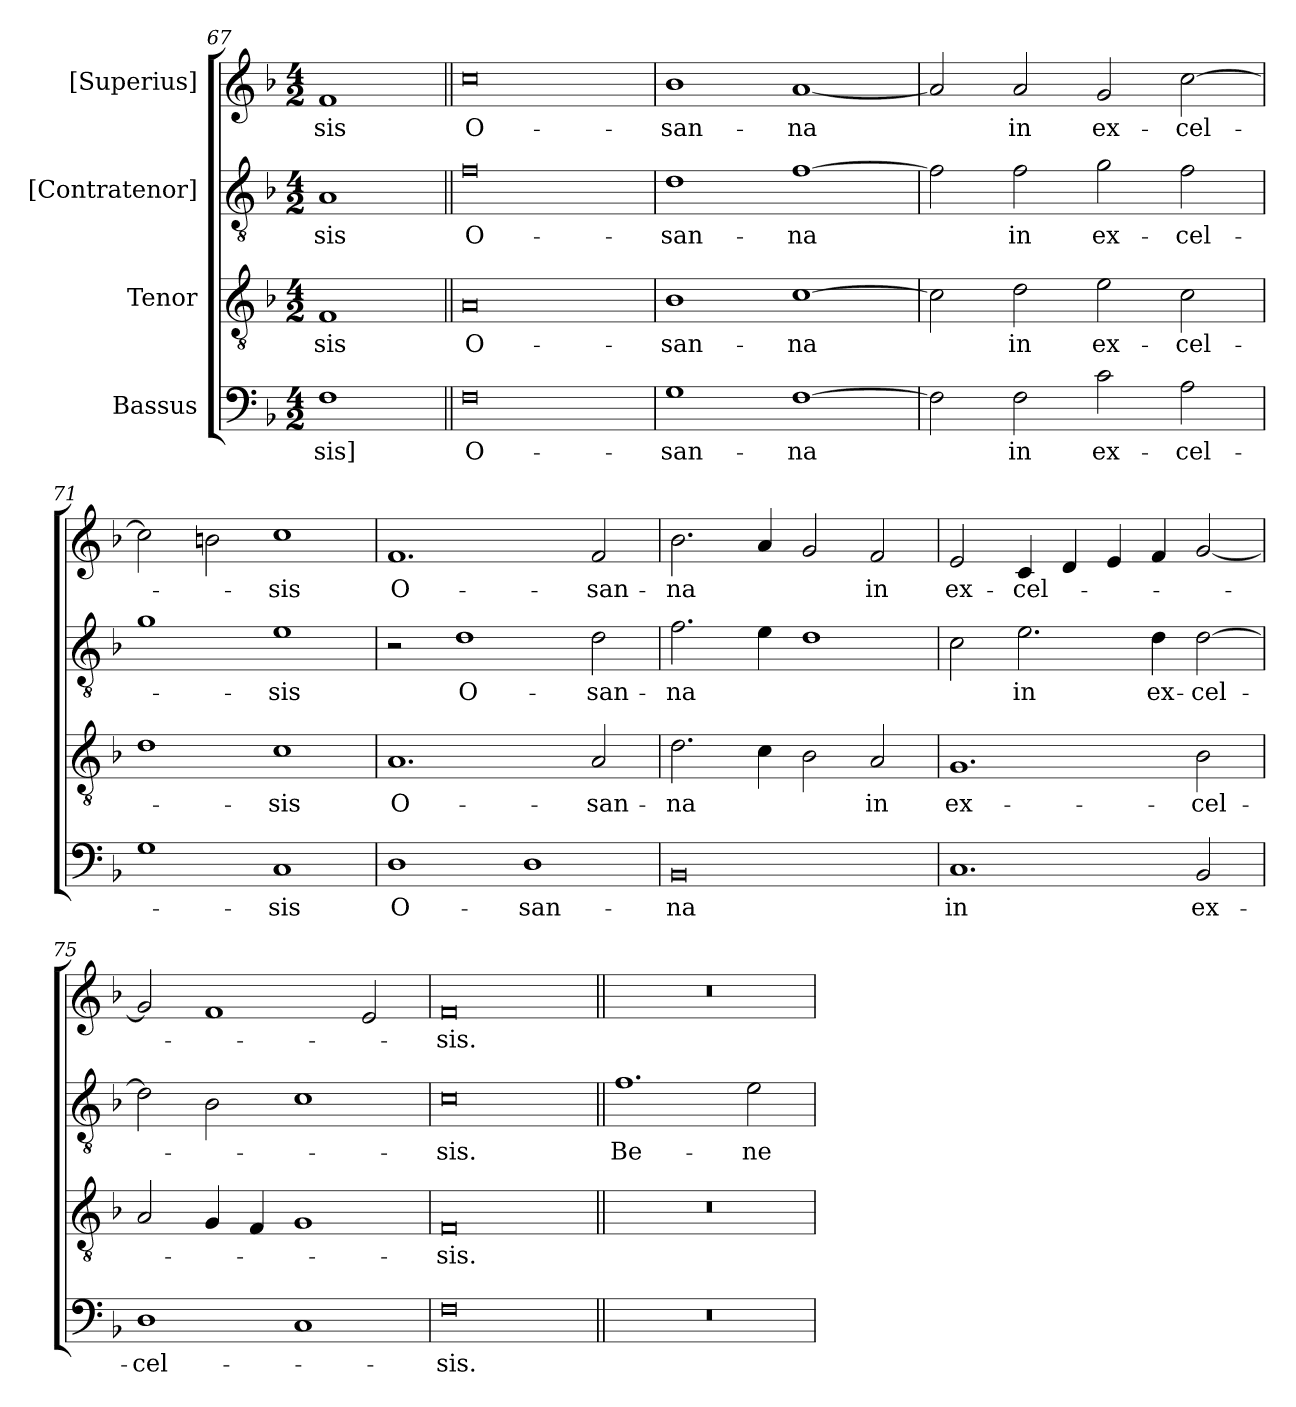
**kern	**text	**kern	**text	**kern	**text	**kern	**text
*part4	*part4	*part3	*part3	*part2	*part2	*part1	*part1
*staff4	*staff4	*staff3	*staff3	*staff2	*staff2	*staff1	*staff1
*I"Bassus	*	*I"Tenor	*	*I"[Contratenor]	*	*I"[Superius]	*
*clefF4	*	*clefGv2	*	*clefGv2	*	*clefG2	*
*k[b-]	*	*k[b-]	*	*k[b-]	*	*k[b-]	*
*M4/2	*	*M4/2	*	*M4/2	*	*M4/2	*
=67	=67	=67	=67	=67	=67	=67	=67
1F\	-sis]	1F/	-sis	1A/	-sis	1f/	-sis
=68||	=68||	=68||	=68||	=68||	=68||	=68||	=68||
0F\	O-	0A/	O-	0f\	O-	0cc\	O-
=69	=69	=69	=69	=69	=69	=69	=69
1G\	-san-	1B-\	-san-	1d\	-san-	1b-\	-san-
[1F\	-na	[1c\	-na	[1f\	-na	[1a/	-na
=70	=70	=70	=70	=70	=70	=70	=70
2F\]	.	2c\]	.	2f\]	.	2a/]	.
2F\	in	2d\	in	2f\	in	2a/	in
2c\	ex-	2e\	ex-	2g\	ex-	2g/	ex-
2A\	-cel-	2c\	-cel-	2f\	-cel-	[2cc\	-cel-
=71	=71	=71	=71	=71	=71	=71	=71
1G\	.	1d\	.	1g\	.	2cc\]	.
.	.	.	.	.	.	2b\	.
1C/	-sis	1c\	-sis	1e\	-sis	1cc\	-sis
=72	=72	=72	=72	=72	=72	=72	=72
1D\	O-	1.A/	O-	2r	.	1.f/	O-
.	.	.	.	1d\	O-	.	.
1D\	-san-	.	.	.	.	.	.
.	.	2A/	-san-	2d\	-san-	2f/	-san-
=73	=73	=73	=73	=73	=73	=73	=73
0BB-/	-na	2.d\	-na	2.f\	-na	2.b-\	-na
.	.	4c\	.	4e\	.	4a/	.
.	.	2B-\	.	1d\	.	2g/	.
.	.	2A/	in	.	.	2f/	in
=74	=74	=74	=74	=74	=74	=74	=74
1.C/	in	1.G/	ex-	2c\	.	2e/	ex-
.	.	.	.	2.e\	in	4c/	-cel-
.	.	.	.	.	.	4d/	.
.	.	.	.	.	.	4e/	.
.	.	.	.	4d\	ex-	4f/	.
2BB-/	ex-	2B-\	-cel-	[2d\	-cel-	[2g/	.
=75	=75	=75	=75	=75	=75	=75	=75
1D\	-cel-	2A/	.	2d\]	.	2g/]	.
.	.	4G/	.	2B-\	.	1f/	.
.	.	4F/	.	.	.	.	.
1C/	.	1G/	.	1c\	.	.	.
.	.	.	.	.	.	2e/	.
=76	=76	=76	=76	=76	=76	=76	=76
0F\	-sis.	0F/	-sis.	0c\	-sis.	0f/	-sis.
=77||	=77||	=77||	=77||	=77||	=77||	=77||	=77||
0r	.	0r	.	1.f\	Be-	0r	.
.	.	.	.	2e\	-ne-	.	.
=	=	=	=	=	=	=	=
*-	*-	*-	*-	*-	*-	*-	*-
